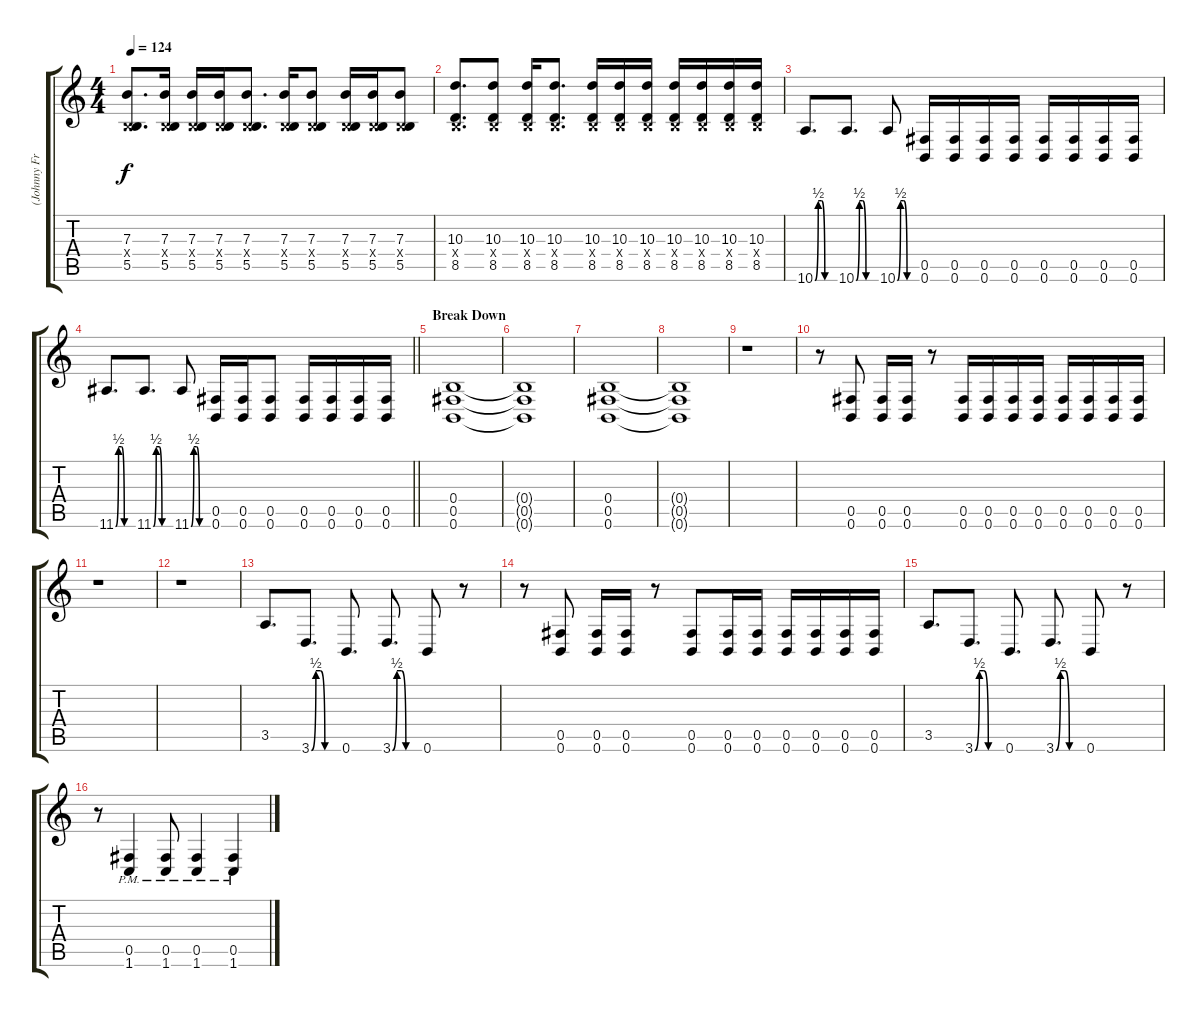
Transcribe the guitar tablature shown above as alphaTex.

\track ("(Johnny Franck) Rythm Guitar" "(Johnny Fr") {instrument distortionguitar}
\staff {score tabs}
\tuning (Db4 Ab3 E3 B2 Gb2 B1) {hide}
\ts (4 4)
\tempo 124
\clef g2
\ks c
(7.3 0.4{x} 5.5).8{d dy f} (7.3 0.4{x} 5.5).16 (7.3 0.4{x} 5.5).16 (7.3 0.4{x} 5.5).16 (7.3 0.4{x} 5.5).8{d} (7.3 0.4{x} 5.5).16 (7.3 0.4{x} 5.5).8 (7.3 0.4{x} 5.5).16 (7.3 0.4{x} 5.5).16 (7.3 0.4{x} 5.5).8 |
(10.3 0.4{x} 8.5).8{d} (10.3 0.4{x} 8.5).8 (10.3 0.4{x} 8.5).16 (10.3 0.4{x} 8.5).8{d} (10.3 0.4{x} 8.5).16 (10.3 0.4{x} 8.5).16 (10.3 0.4{x} 8.5).16 (10.3 0.4{x} 8.5).16 (10.3 0.4{x} 8.5).16 (10.3 0.4{x} 8.5).16 (10.3 0.4{x} 8.5).16 |
10.6{be (custom 0 0 10 2 20 2 30 0 60 0)}.8{d balance 8} 10.6{be (custom 0 0 10 2 20 2 30 0 60 0)}.8{d} 10.6{be (custom 0 0 10 2 20 2 30 0 60 0)}.8 (0.5 0.6).16 (0.5 0.6).16 (0.5 0.6).16 (0.5 0.6).16 (0.5 0.6).16 (0.5 0.6).16 (0.5 0.6).16 (0.5 0.6).16 |
\barLineRight lightlight
11.6{be (custom 0 0 10 2 20 2 30 0 60 0)}.8{d} 11.6{be (custom 0 0 10 2 20 2 30 0 60 0)}.8{d} 11.6{be (custom 0 0 10 2 20 2 30 0 60 0)}.8 (0.5 0.6).16 (0.5 0.6).16 (0.5 0.6).8 (0.5 0.6).16 (0.5 0.6).16 (0.5 0.6).16 (0.5 0.6).16 |
\section ("" "Break Down")
(0.4 0.5 0.6).1{volume 12 balance 16} |
(0.4{t} 0.5{t} 0.6{t}).1 |
(0.4 0.5 0.6).1 |
(0.4{t} 0.5{t} 0.6{t}).1 |
r.1 |
r.8 (0.5 0.6).8 (0.5 0.6).16 (0.5 0.6).16 r.8 (0.5 0.6).16 (0.5 0.6).16 (0.5 0.6).16 (0.5 0.6).16 (0.5 0.6).16 (0.5 0.6).16 (0.5 0.6).16 (0.5 0.6).16 |
r.1 |
r.1 |
3.5.8{d} 3.6{be (custom 0 0 10 2 20 2 30 0 60 0)}.8{d} 0.6.8{d} 3.6{be (custom 0 0 10 2 20 2 30 0 60 0)}.8{d} 0.6.8 r.8 |
r.8 (0.5 0.6).8 (0.5 0.6).16 (0.5 0.6).16 r.8 (0.5 0.6).8 (0.5 0.6).16 (0.5 0.6).16 (0.5 0.6).16 (0.5 0.6).16 (0.5 0.6).16 (0.5 0.6).16 |
3.5.8{d} 3.6{be (custom 0 0 10 2 20 2 30 0 60 0)}.8{d} 0.6.8{d} 3.6{be (custom 0 0 10 2 20 2 30 0 60 0)}.8{d} 0.6.8 r.8 |
r.8 (0.5{pm} 1.6).4 (0.5{pm} 1.6).8 (0.5{pm} 1.6).4 (0.5{pm} 1.6).4
